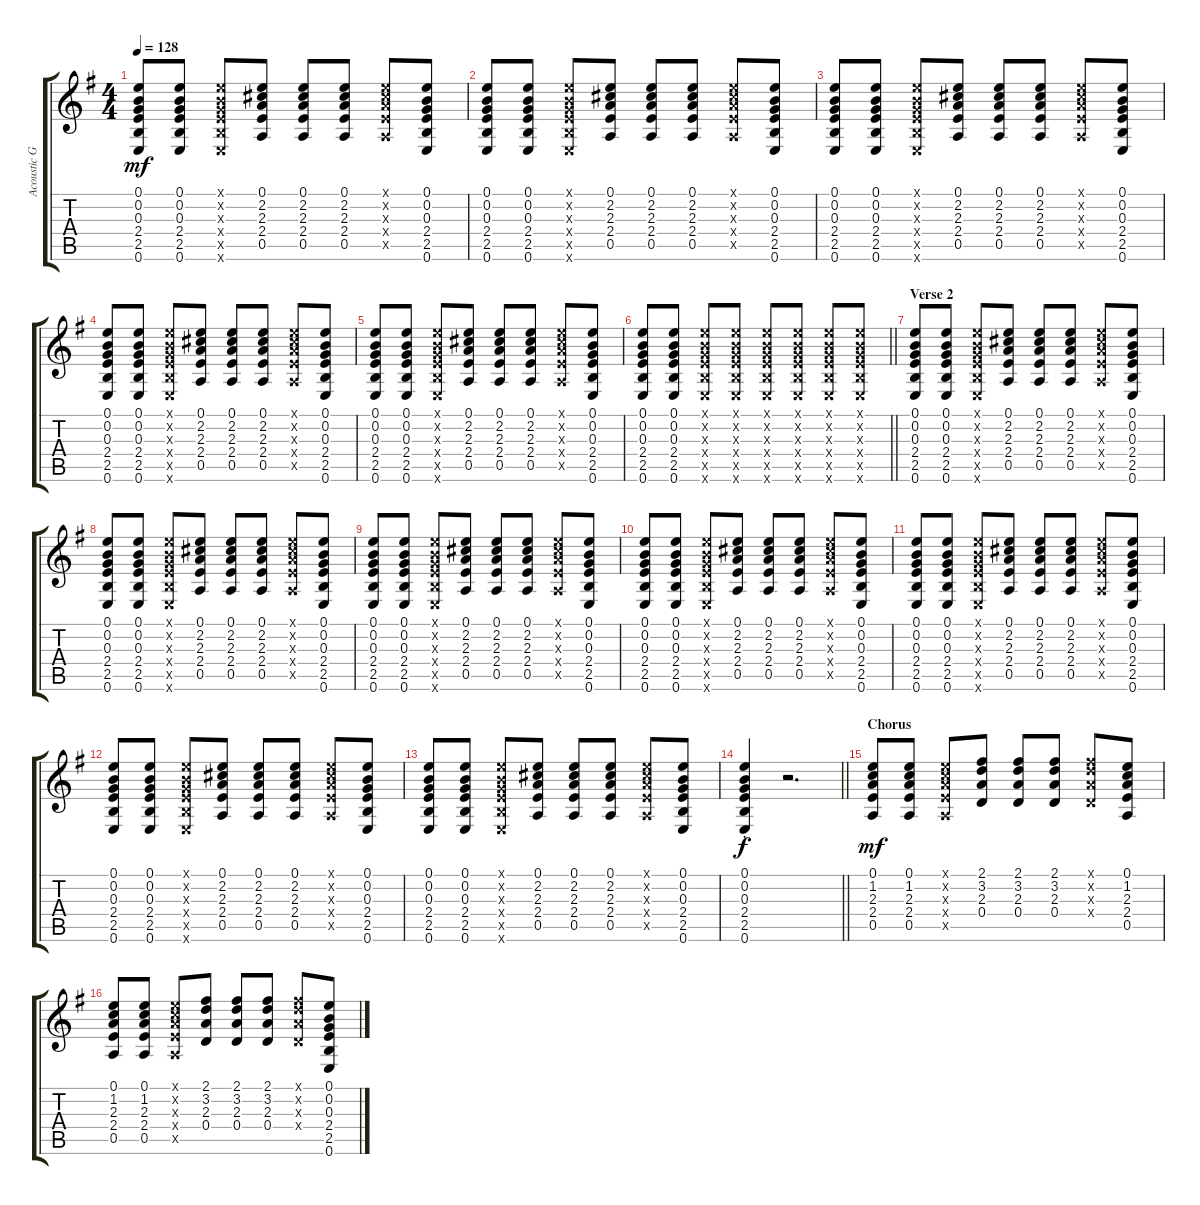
\track ("Acoustic Guitar" "Acoustic G") {instrument acousticguitarsteel}
\staff {score tabs}
\tuning (E4 B3 G3 D3 A2 E2) {hide}
\ts (4 4)
\tempo 128
\clef g2
\ks g
(0.1 0.2 0.3 2.4 2.5 0.6).8{dy mf} (0.1 0.2 0.3 2.4 2.5 0.6).8 (0.1{x} 0.2{x} 0.3{x} 2.4{x} 2.5{x} 0.6{x}).8 (0.1 2.2 2.3 2.4 0.5).8 (0.1 2.2 2.3 2.4 0.5).8 (0.1 2.2 2.3 2.4 0.5).8 (0.1{x} 2.2{x} 2.3{x} 2.4{x} 0.5{x}).8 (0.1 0.2 0.3 2.4 2.5 0.6).8 |
(0.1 0.2 0.3 2.4 2.5 0.6).8 (0.1 0.2 0.3 2.4 2.5 0.6).8 (0.1{x} 0.2{x} 0.3{x} 2.4{x} 2.5{x} 0.6{x}).8 (0.1 2.2 2.3 2.4 0.5).8 (0.1 2.2 2.3 2.4 0.5).8 (0.1 2.2 2.3 2.4 0.5).8 (0.1{x} 2.2{x} 2.3{x} 2.4{x} 0.5{x}).8 (0.1 0.2 0.3 2.4 2.5 0.6).8 |
(0.1 0.2 0.3 2.4 2.5 0.6).8 (0.1 0.2 0.3 2.4 2.5 0.6).8 (0.1{x} 0.2{x} 0.3{x} 2.4{x} 2.5{x} 0.6{x}).8 (0.1 2.2 2.3 2.4 0.5).8 (0.1 2.2 2.3 2.4 0.5).8 (0.1 2.2 2.3 2.4 0.5).8 (0.1{x} 2.2{x} 2.3{x} 2.4{x} 0.5{x}).8 (0.1 0.2 0.3 2.4 2.5 0.6).8 |
(0.1 0.2 0.3 2.4 2.5 0.6).8 (0.1 0.2 0.3 2.4 2.5 0.6).8 (0.1{x} 0.2{x} 0.3{x} 2.4{x} 2.5{x} 0.6{x}).8 (0.1 2.2 2.3 2.4 0.5).8 (0.1 2.2 2.3 2.4 0.5).8 (0.1 2.2 2.3 2.4 0.5).8 (0.1{x} 2.2{x} 2.3{x} 2.4{x} 0.5{x}).8 (0.1 0.2 0.3 2.4 2.5 0.6).8 |
(0.1 0.2 0.3 2.4 2.5 0.6).8 (0.1 0.2 0.3 2.4 2.5 0.6).8 (0.1{x} 0.2{x} 0.3{x} 2.4{x} 2.5{x} 0.6{x}).8 (0.1 2.2 2.3 2.4 0.5).8 (0.1 2.2 2.3 2.4 0.5).8 (0.1 2.2 2.3 2.4 0.5).8 (0.1{x} 2.2{x} 2.3{x} 2.4{x} 0.5{x}).8 (0.1 0.2 0.3 2.4 2.5 0.6).8 |
\barLineRight lightlight
(0.1 0.2 0.3 2.4 2.5 0.6).8 (0.1 0.2 0.3 2.4 2.5 0.6).8 (0.1{x} 0.2{x} 0.3{x} 2.4{x} 2.5{x} 0.6{x}).8 (0.1{x} 0.2{x} 0.3{x} 2.4{x} 2.5{x} 0.6{x}).8 (0.1{x} 0.2{x} 0.3{x} 2.4{x} 2.5{x} 0.6{x}).8 (0.1{x} 0.2{x} 0.3{x} 2.4{x} 2.5{x} 0.6{x}).8 (0.1{x} 0.2{x} 0.3{x} 2.4{x} 2.5{x} 0.6{x}).8 (0.1{x} 0.2{x} 0.3{x} 2.4{x} 2.5{x} 0.6{x}).8 |
\section ("" "Verse 2")
(0.1 0.2 0.3 2.4 2.5 0.6).8 (0.1 0.2 0.3 2.4 2.5 0.6).8 (0.1{x} 0.2{x} 0.3{x} 2.4{x} 2.5{x} 0.6{x}).8 (0.1 2.2 2.3 2.4 0.5).8 (0.1 2.2 2.3 2.4 0.5).8 (0.1 2.2 2.3 2.4 0.5).8 (0.1{x} 2.2{x} 2.3{x} 2.4{x} 0.5{x}).8 (0.1 0.2 0.3 2.4 2.5 0.6).8 |
(0.1 0.2 0.3 2.4 2.5 0.6).8 (0.1 0.2 0.3 2.4 2.5 0.6).8 (0.1{x} 0.2{x} 0.3{x} 2.4{x} 2.5{x} 0.6{x}).8 (0.1 2.2 2.3 2.4 0.5).8 (0.1 2.2 2.3 2.4 0.5).8 (0.1 2.2 2.3 2.4 0.5).8 (0.1{x} 2.2{x} 2.3{x} 2.4{x} 0.5{x}).8 (0.1 0.2 0.3 2.4 2.5 0.6).8 |
(0.1 0.2 0.3 2.4 2.5 0.6).8 (0.1 0.2 0.3 2.4 2.5 0.6).8 (0.1{x} 0.2{x} 0.3{x} 2.4{x} 2.5{x} 0.6{x}).8 (0.1 2.2 2.3 2.4 0.5).8 (0.1 2.2 2.3 2.4 0.5).8 (0.1 2.2 2.3 2.4 0.5).8 (0.1{x} 2.2{x} 2.3{x} 2.4{x} 0.5{x}).8 (0.1 0.2 0.3 2.4 2.5 0.6).8 |
(0.1 0.2 0.3 2.4 2.5 0.6).8 (0.1 0.2 0.3 2.4 2.5 0.6).8 (0.1{x} 0.2{x} 0.3{x} 2.4{x} 2.5{x} 0.6{x}).8 (0.1 2.2 2.3 2.4 0.5).8 (0.1 2.2 2.3 2.4 0.5).8 (0.1 2.2 2.3 2.4 0.5).8 (0.1{x} 2.2{x} 2.3{x} 2.4{x} 0.5{x}).8 (0.1 0.2 0.3 2.4 2.5 0.6).8 |
(0.1 0.2 0.3 2.4 2.5 0.6).8 (0.1 0.2 0.3 2.4 2.5 0.6).8 (0.1{x} 0.2{x} 0.3{x} 2.4{x} 2.5{x} 0.6{x}).8 (0.1 2.2 2.3 2.4 0.5).8 (0.1 2.2 2.3 2.4 0.5).8 (0.1 2.2 2.3 2.4 0.5).8 (0.1{x} 2.2{x} 2.3{x} 2.4{x} 0.5{x}).8 (0.1 0.2 0.3 2.4 2.5 0.6).8 |
(0.1 0.2 0.3 2.4 2.5 0.6).8 (0.1 0.2 0.3 2.4 2.5 0.6).8 (0.1{x} 0.2{x} 0.3{x} 2.4{x} 2.5{x} 0.6{x}).8 (0.1 2.2 2.3 2.4 0.5).8 (0.1 2.2 2.3 2.4 0.5).8 (0.1 2.2 2.3 2.4 0.5).8 (0.1{x} 2.2{x} 2.3{x} 2.4{x} 0.5{x}).8 (0.1 0.2 0.3 2.4 2.5 0.6).8 |
(0.1 0.2 0.3 2.4 2.5 0.6).8 (0.1 0.2 0.3 2.4 2.5 0.6).8 (0.1{x} 0.2{x} 0.3{x} 2.4{x} 2.5{x} 0.6{x}).8 (0.1 2.2 2.3 2.4 0.5).8 (0.1 2.2 2.3 2.4 0.5).8 (0.1 2.2 2.3 2.4 0.5).8 (0.1{x} 2.2{x} 2.3{x} 2.4{x} 0.5{x}).8 (0.1 0.2 0.3 2.4 2.5 0.6).8 |
\barLineRight lightlight
(0.1{st} 0.2{st} 0.3{st} 2.4{st} 2.5{st} 0.6{st}).4{dy f} r.2{d} |
\section ("" "Chorus")
(0.1 1.2 2.3 2.4 0.5).8{dy mf} (0.1 1.2 2.3 2.4 0.5).8 (0.1{x} 1.2{x} 2.3{x} 2.4{x} 0.5{x}).8 (2.1 3.2 2.3 0.4).8 (2.1 3.2 2.3 0.4).8 (2.1 3.2 2.3 0.4).8 (2.1{x} 3.2{x} 2.3{x} 0.4{x}).8 (0.1 1.2 2.3 2.4 0.5).8 |
(0.1 1.2 2.3 2.4 0.5).8 (0.1 1.2 2.3 2.4 0.5).8 (0.1{x} 1.2{x} 2.3{x} 2.4{x} 0.5{x}).8 (2.1 3.2 2.3 0.4).8 (2.1 3.2 2.3 0.4).8 (2.1 3.2 2.3 0.4).8 (2.1{x} 3.2{x} 2.3{x} 0.4{x}).8 (0.1 0.2 0.3 2.4 2.5 0.6).8
